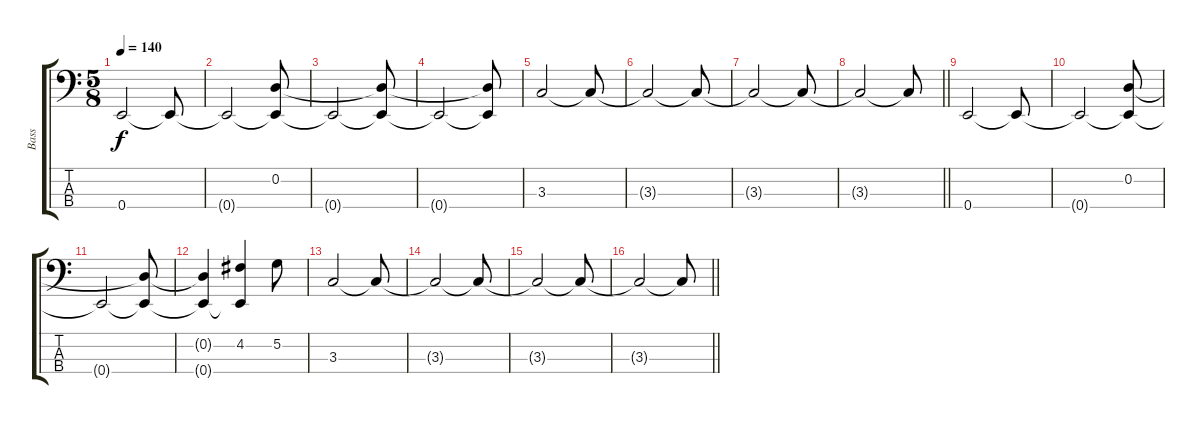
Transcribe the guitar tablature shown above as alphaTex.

\track ("Bass" "Bass") {instrument electricbassfinger}
\staff {score tabs}
\tuning (G2 D2 A1 E1) {hide}
\ts (5 8)
\tempo 140
\clef f4
\ks c
0.4.2{dy f} 0.4{t}.8 |
0.4{t}.2 (0.2 0.4{t}).8 |
0.4{t}.2 (0.2{t} 0.4{t}).8 |
0.4{t}.2 (0.2{t} 0.4{t}).8 |
3.3.2 3.3{t}.8 |
3.3{t}.2 3.3{t}.8 |
3.3{t}.2 3.3{t}.8 |
\barLineRight lightlight
3.3{t}.2 3.3{t}.8 |
0.4.2 0.4{t}.8 |
0.4{t}.2 (0.2 0.4{t}).8 |
0.4{t}.2 (0.2{t} 0.4{t}).8 |
(0.2{t} 0.4{t}).4 (4.2 0.4{t}).4 5.2.8 |
3.3.2 3.3{t}.8 |
3.3{t}.2 3.3{t}.8 |
3.3{t}.2 3.3{t}.8 |
\barLineRight lightlight
3.3{t}.2 3.3{t}.8
